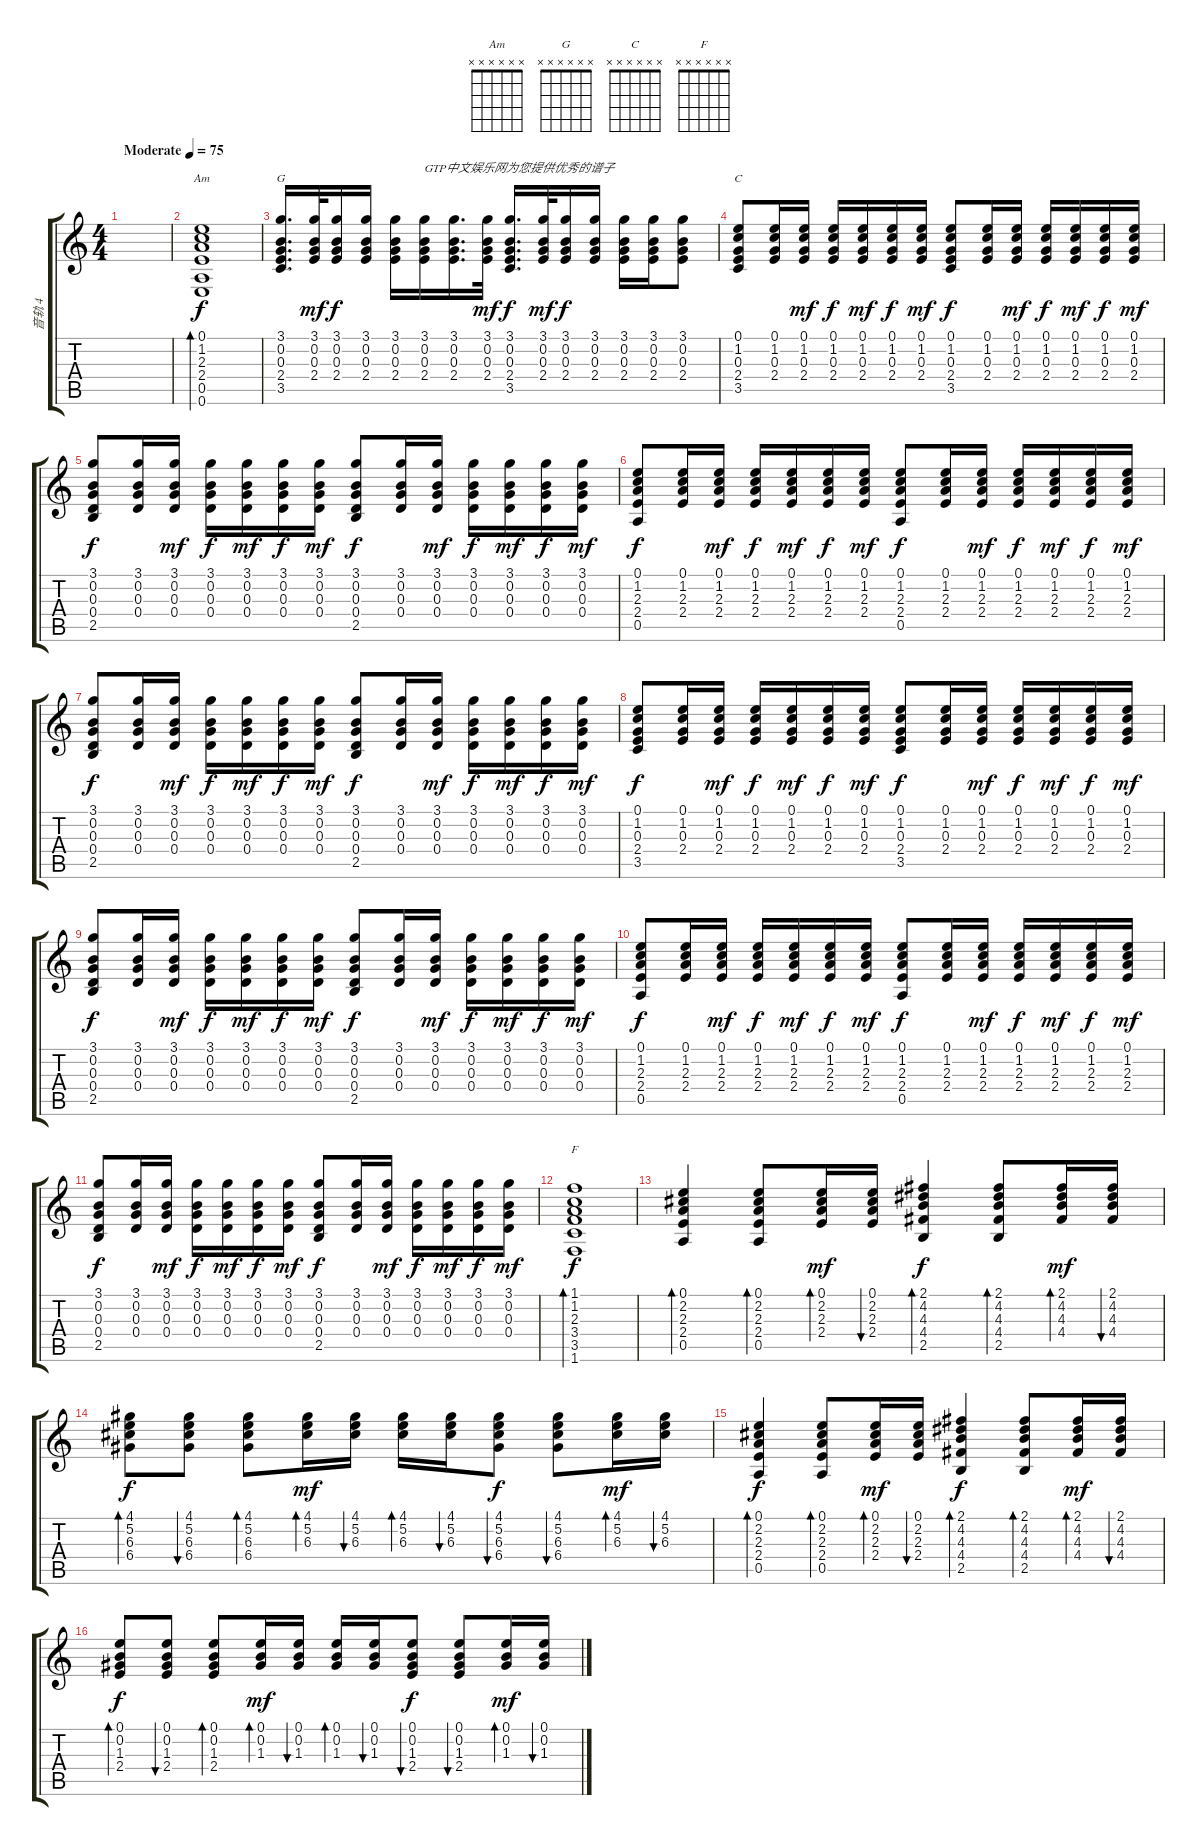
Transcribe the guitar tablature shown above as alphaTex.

\track ("音轨 4" "音轨 4") {instrument acousticguitarsteel}
\staff {score tabs}
\tuning (E4 B3 G3 D3 A2 E2) {hide}
\chord ("Am" x x x x x x)
\chord ("G" x x x x x x)
\chord ("C" x x x x x x)
\chord ("F" x x x x x x)
\ts (4 4)
\tempo (75 "Moderate")
\clef g2
\ks c
|
(0.1 1.2 2.3 2.4 0.5 0.6).1{bd 120 ch "Am"} |
(3.1 0.2 0.3 2.4 3.5).16{d ch "G"} (3.1 0.2 0.3 2.4).32{dy mf} (3.1 0.2 0.3 2.4).16{dy f} (3.1 0.2 0.3 2.4).16 (3.1 0.2 0.3 2.4).16 (3.1 0.2 0.3 2.4).16{txt "GTP中文娱乐网为您提供优秀的谱子"} (3.1 0.2 0.3 2.4).16{d} (3.1 0.2 0.3 2.4).32{dy mf} (3.1 0.2 0.3 2.4 3.5).16{d dy f} (3.1 0.2 0.3 2.4).32{dy mf} (3.1 0.2 0.3 2.4).16{dy f} (3.1 0.2 0.3 2.4).16 (3.1 0.2 0.3 2.4).16 (3.1 0.2 0.3 2.4).16 (3.1 0.2 0.3 2.4).8 |
(0.1 1.2 0.3 2.4 3.5).8{ch "C"} (0.1 1.2 0.3 2.4).16 (0.1 1.2 0.3 2.4).16{dy mf} (0.1 1.2 0.3 2.4).16{dy f} (0.1 1.2 0.3 2.4).16{dy mf} (0.1 1.2 0.3 2.4).16{dy f} (0.1 1.2 0.3 2.4).16{dy mf} (0.1 1.2 0.3 2.4 3.5).8{dy f} (0.1 1.2 0.3 2.4).16 (0.1 1.2 0.3 2.4).16{dy mf} (0.1 1.2 0.3 2.4).16{dy f} (0.1 1.2 0.3 2.4).16{dy mf} (0.1 1.2 0.3 2.4).16{dy f} (0.1 1.2 0.3 2.4).16{dy mf} |
(3.1 0.2 0.3 0.4 2.5).8{dy f} (3.1 0.2 0.3 0.4).16 (3.1 0.2 0.3 0.4).16{dy mf} (3.1 0.2 0.3 0.4).16{dy f} (3.1 0.2 0.3 0.4).16{dy mf} (3.1 0.2 0.3 0.4).16{dy f} (3.1 0.2 0.3 0.4).16{dy mf} (3.1 0.2 0.3 0.4 2.5).8{dy f} (3.1 0.2 0.3 0.4).16 (3.1 0.2 0.3 0.4).16{dy mf} (3.1 0.2 0.3 0.4).16{dy f} (3.1 0.2 0.3 0.4).16{dy mf} (3.1 0.2 0.3 0.4).16{dy f} (3.1 0.2 0.3 0.4).16{dy mf} |
(0.1 1.2 2.3 2.4 0.5).8{dy f} (0.1 1.2 2.3 2.4).16 (0.1 1.2 2.3 2.4).16{dy mf} (0.1 1.2 2.3 2.4).16{dy f} (0.1 1.2 2.3 2.4).16{dy mf} (0.1 1.2 2.3 2.4).16{dy f} (0.1 1.2 2.3 2.4).16{dy mf} (0.1 1.2 2.3 2.4 0.5).8{dy f} (0.1 1.2 2.3 2.4).16 (0.1 1.2 2.3 2.4).16{dy mf} (0.1 1.2 2.3 2.4).16{dy f} (0.1 1.2 2.3 2.4).16{dy mf} (0.1 1.2 2.3 2.4).16{dy f} (0.1 1.2 2.3 2.4).16{dy mf} |
(3.1 0.2 0.3 0.4 2.5).8{dy f} (3.1 0.2 0.3 0.4).16 (3.1 0.2 0.3 0.4).16{dy mf} (3.1 0.2 0.3 0.4).16{dy f} (3.1 0.2 0.3 0.4).16{dy mf} (3.1 0.2 0.3 0.4).16{dy f} (3.1 0.2 0.3 0.4).16{dy mf} (3.1 0.2 0.3 0.4 2.5).8{dy f} (3.1 0.2 0.3 0.4).16 (3.1 0.2 0.3 0.4).16{dy mf} (3.1 0.2 0.3 0.4).16{dy f} (3.1 0.2 0.3 0.4).16{dy mf} (3.1 0.2 0.3 0.4).16{dy f} (3.1 0.2 0.3 0.4).16{dy mf} |
(0.1 1.2 0.3 2.4 3.5).8{dy f} (0.1 1.2 0.3 2.4).16 (0.1 1.2 0.3 2.4).16{dy mf} (0.1 1.2 0.3 2.4).16{dy f} (0.1 1.2 0.3 2.4).16{dy mf} (0.1 1.2 0.3 2.4).16{dy f} (0.1 1.2 0.3 2.4).16{dy mf} (0.1 1.2 0.3 2.4 3.5).8{dy f} (0.1 1.2 0.3 2.4).16 (0.1 1.2 0.3 2.4).16{dy mf} (0.1 1.2 0.3 2.4).16{dy f} (0.1 1.2 0.3 2.4).16{dy mf} (0.1 1.2 0.3 2.4).16{dy f} (0.1 1.2 0.3 2.4).16{dy mf} |
(3.1 0.2 0.3 0.4 2.5).8{dy f} (3.1 0.2 0.3 0.4).16 (3.1 0.2 0.3 0.4).16{dy mf} (3.1 0.2 0.3 0.4).16{dy f} (3.1 0.2 0.3 0.4).16{dy mf} (3.1 0.2 0.3 0.4).16{dy f} (3.1 0.2 0.3 0.4).16{dy mf} (3.1 0.2 0.3 0.4 2.5).8{dy f} (3.1 0.2 0.3 0.4).16 (3.1 0.2 0.3 0.4).16{dy mf} (3.1 0.2 0.3 0.4).16{dy f} (3.1 0.2 0.3 0.4).16{dy mf} (3.1 0.2 0.3 0.4).16{dy f} (3.1 0.2 0.3 0.4).16{dy mf} |
(0.1 1.2 2.3 2.4 0.5).8{dy f} (0.1 1.2 2.3 2.4).16 (0.1 1.2 2.3 2.4).16{dy mf} (0.1 1.2 2.3 2.4).16{dy f} (0.1 1.2 2.3 2.4).16{dy mf} (0.1 1.2 2.3 2.4).16{dy f} (0.1 1.2 2.3 2.4).16{dy mf} (0.1 1.2 2.3 2.4 0.5).8{dy f} (0.1 1.2 2.3 2.4).16 (0.1 1.2 2.3 2.4).16{dy mf} (0.1 1.2 2.3 2.4).16{dy f} (0.1 1.2 2.3 2.4).16{dy mf} (0.1 1.2 2.3 2.4).16{dy f} (0.1 1.2 2.3 2.4).16{dy mf} |
(3.1 0.2 0.3 0.4 2.5).8{dy f} (3.1 0.2 0.3 0.4).16 (3.1 0.2 0.3 0.4).16{dy mf} (3.1 0.2 0.3 0.4).16{dy f} (3.1 0.2 0.3 0.4).16{dy mf} (3.1 0.2 0.3 0.4).16{dy f} (3.1 0.2 0.3 0.4).16{dy mf} (3.1 0.2 0.3 0.4 2.5).8{dy f} (3.1 0.2 0.3 0.4).16 (3.1 0.2 0.3 0.4).16{dy mf} (3.1 0.2 0.3 0.4).16{dy f} (3.1 0.2 0.3 0.4).16{dy mf} (3.1 0.2 0.3 0.4).16{dy f} (3.1 0.2 0.3 0.4).16{dy mf} |
(1.1 1.2 2.3 3.4 3.5 1.6).1{bd 120 ch "F" dy f} |
(0.1 2.2 2.3 2.4 0.5).4{bd 30} (0.1 2.2 2.3 2.4 0.5).8{bd 30} (0.1 2.2 2.3 2.4).16{bd 30 dy mf} (0.1 2.2 2.3 2.4).16{bu 30} (2.1 4.2 4.3 4.4 2.5).4{bd 30 dy f} (2.1 4.2 4.3 4.4 2.5).8{bd 30} (2.1 4.2 4.3 4.4).16{bd 30 dy mf} (2.1 4.2 4.3 4.4).16{bu 30} |
(4.1 5.2 6.3 6.4).8{bd 30 dy f} (4.1 5.2 6.3 6.4).8{bu 30} (4.1 5.2 6.3 6.4).8{bd 30} (4.1 5.2 6.3).16{bd 30 dy mf} (4.1 5.2 6.3).16{bu 30} (4.1 5.2 6.3).16{bd 30} (4.1 5.2 6.3).16{bu 30} (4.1 5.2 6.3 6.4).8{bu 30 dy f} (4.1 5.2 6.3 6.4).8{bu 30} (4.1 5.2 6.3).16{bd 30 dy mf} (4.1 5.2 6.3).16{bu 30} |
(0.1 2.2 2.3 2.4 0.5).4{bd 30 dy f} (0.1 2.2 2.3 2.4 0.5).8{bd 30} (0.1 2.2 2.3 2.4).16{bd 30 dy mf} (0.1 2.2 2.3 2.4).16{bu 30} (2.1 4.2 4.3 4.4 2.5).4{bd 30 dy f} (2.1 4.2 4.3 4.4 2.5).8{bd 30} (2.1 4.2 4.3 4.4).16{bd 30 dy mf} (2.1 4.2 4.3 4.4).16{bu 30} |
(0.1 0.2 1.3 2.4).8{bd 30 dy f} (0.1 0.2 1.3 2.4).8{bu 30} (0.1 0.2 1.3 2.4).8{bd 30} (0.1 0.2 1.3).16{bd 30 dy mf} (0.1 0.2 1.3).16{bu 30} (0.1 0.2 1.3).16{bd 30} (0.1 0.2 1.3).16{bu 30} (0.1 0.2 1.3 2.4).8{bu 30 dy f} (0.1 0.2 1.3 2.4).8{bu 30} (0.1 0.2 1.3).16{bd 30 dy mf} (0.1 0.2 1.3).16{bu 30}
